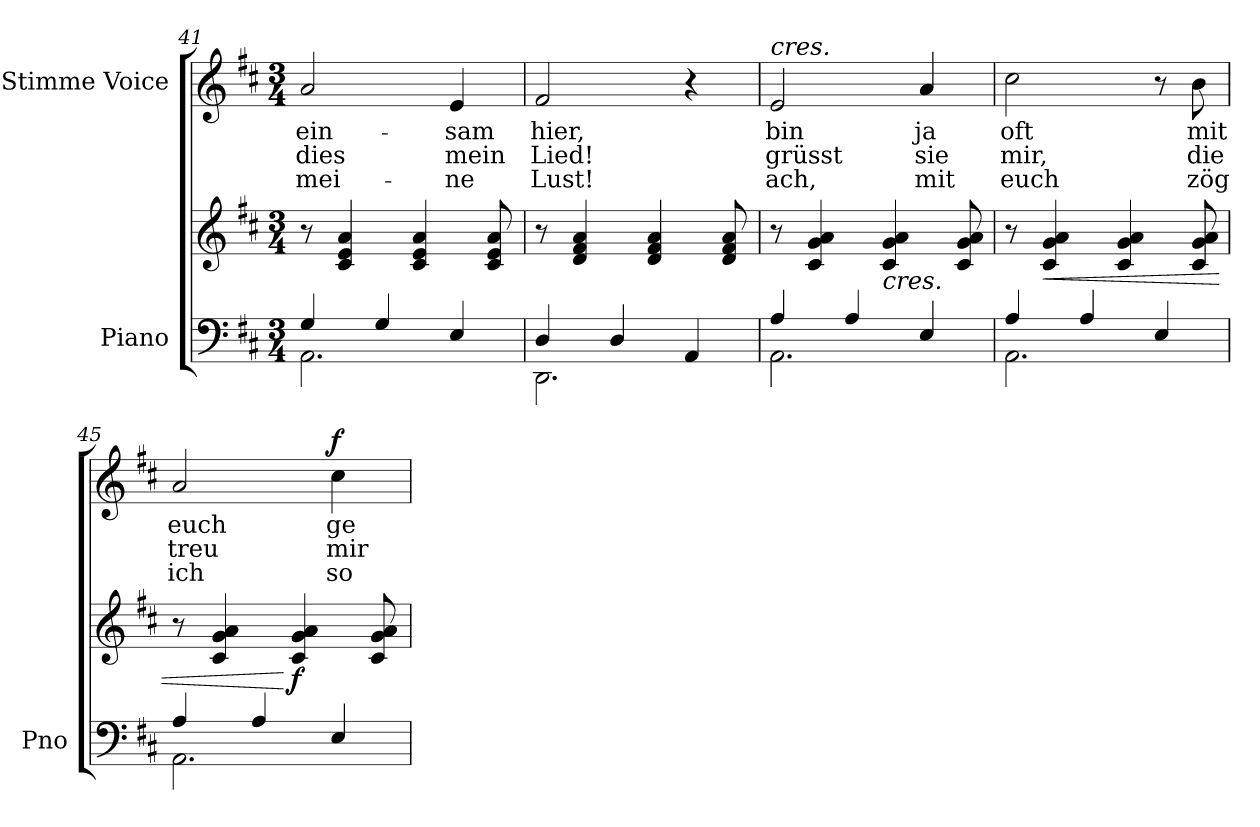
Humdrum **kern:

**kern	**kern	**dynam	**kern	**text	**text	**text	**dynam
*part2	*part2	*part2	*part1	*part1	*part1	*part1	*part1
*staff3	*staff2	*staff2/3	*staff1	*staff1	*staff1	*staff1	*staff1
*I"Piano	*	*	*I"Stimme Voice	*	*	*	*
*I'Pno	*	*	*	*	*	*	*
*clefF4	*clefG2	*	*clefG2	*	*	*	*
*k[f#c#]	*k[f#c#]	*	*k[f#c#]	*	*	*	*
*M3/4	*M3/4	*	*M3/4	*	*	*	*
=41	=41	=41	=41	=41	=41	=41	=41
*^	*	*	*	*	*	*	*
4G/	2.AA\	8r	.	2a/	ein-	dies	mei-	.
.	.	4c#/ 4e/ 4a/	.	.	.	.	.	.
4G/	.	.	.	.	.	.	.	.
.	.	4c#/ 4e/ 4a/	.	.	.	.	.	.
4E/	.	.	.	4e/	-sam	mein	-ne	.
.	.	8c#/ 8e/ 8a/	.	.	.	.	.	.
=42	=42	=42	=42	=42	=42	=42	=42	=42
4D/	2.DD\	8r	.	2f#/	hier,	Lied!	Lust!	.
.	.	4d/ 4f#/ 4a/	.	.	.	.	.	.
4D/	.	.	.	.	.	.	.	.
.	.	4d/ 4f#/ 4a/	.	.	.	.	.	.
4AA/	.	.	.	4r	.	.	.	.
.	.	8d/ 8f#/ 8a/	.	.	.	.	.	.
=43	=43	=43	=43	=43	=43	=43	=43	=43
!	!	!	!	!LO:TX:a:i:t=cres.	!	!	!	!
4A/	2.AA\	8r	.	2e/	bin	grüsst	ach,	.
.	.	4c#/ 4g/ 4a/	.	.	.	.	.	.
4A/	.	.	.	.	.	.	.	.
!	!	!LO:TX:b:i:t=cres.	!	!	!	!	!	!
.	.	4c#/ 4g/ 4a/	.	.	.	.	.	.
4E/	.	.	.	4a/	ja	sie	mit	.
.	.	8c#/ 8g/ 8a/	.	.	.	.	.	.
=44	=44	=44	=44	=44	=44	=44	=44	=44
4A/	2.AA\	8r	.	2cc#\	oft	mir,	euch	.
!	!	!	!LO:HP:b	!	!	!	!	!
.	.	4c#/ 4g/ 4a/	<	.	.	.	.	.
4A/	.	.	.	.	.	.	.	.
.	.	4c#/ 4g/ 4a/	.	.	.	.	.	.
4E/	.	.	.	8r	.	.	.	.
.	.	8c#/ 8g/ 8a/	.	8b\	mit	die	zög	.
=45	=45	=45	=45	=45	=45	=45	=45	=45
4A/	2.AA\	8r	.	2a/	euch	treu	ich	.
.	.	4c#/ 4g/ 4a/	.	.	.	.	.	.
4A/	.	.	.	.	.	.	.	.
!	!	!	!LO:DY:n=1:b	!	!	!	!	!
.	.	4c#/ 4g/ 4a/	[ f	.	.	.	.	.
!	!	!	!	!	!	!	!	!LO:DY:a
4E/	.	.	.	4cc#\	ge-	mir	so	f
.	.	8c#/ 8g/ 8a/	.	.	.	.	.	.
*v	*v	*	*	*	*	*	*	*
=	=	=	=	=	=	=	=
*-	*-	*-	*-	*-	*-	*-	*-
